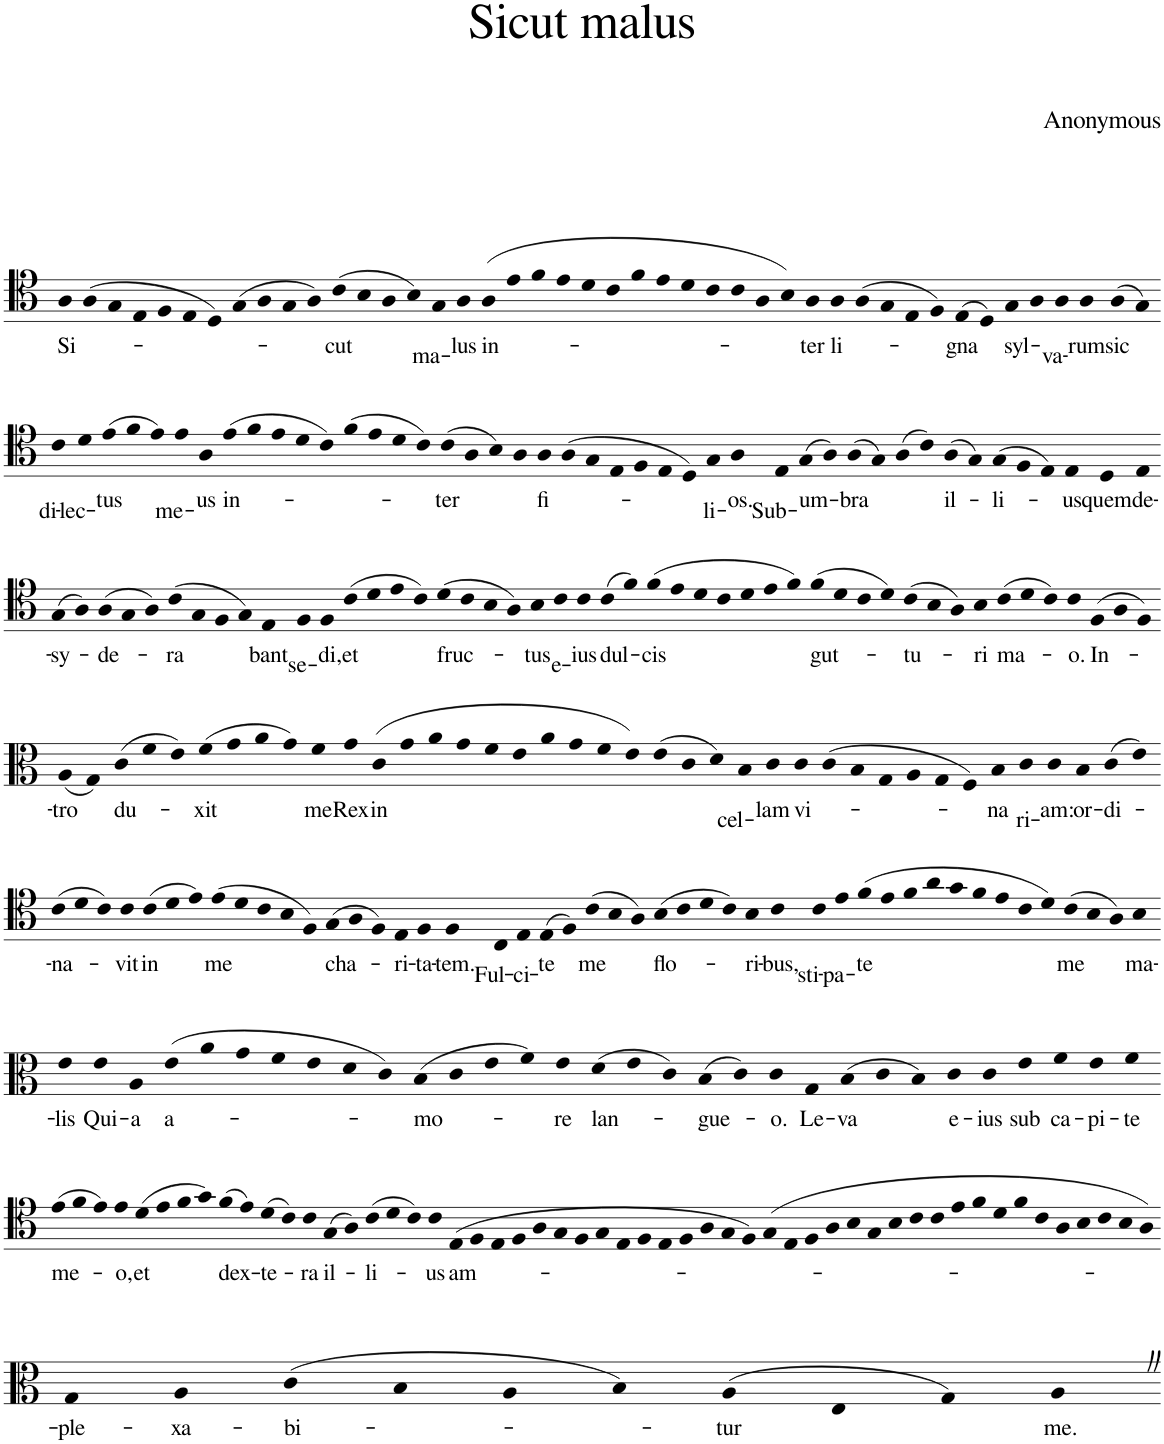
**kern	**text
*part1	*part1
*staff1	*staff1
*I"Piano	*
*I'Pno.	*
*clefC4	*
*k[]	*
*M63/4	*
=1	=1
!	!LO:LY:b
4A	Si-
(4A	.
4G	.
4E	.
4F	.
4E	.
4D)	.
(4G	.
4A	.
4G	.
4A)	.
!	!LO:LY:b
(4c	-cut
4B	.
4A	.
4B)	.
!	!LO:LY:b
4G	ma-
!	!LO:LY:b
4A	-lus
!	!LO:LY:b
(4A	in-
4e	.
4f	.
4e	.
4d	.
4c	.
4f	.
4e	.
4d	.
4c	.
4c	.
4A	.
4B)	.
!	!LO:LY:b
4A	-ter
!	!LO:LY:b
4A	li-
(4A	.
4G	.
4E	.
4F)	.
!	!LO:LY:b
(4E	-gna
4D)	.
!	!LO:LY:b
4G	syl-
4A	.
!	!LO:LY:b
4A	-va-
!	!LO:LY:b
4A	-rum
!	!LO:LY:b
(4A	sic
4G)	.
!!LO:LB:g=z
=2-	=2-
!	!LO:LY:b
4c	di-
!	!LO:LY:b
4d	-lec-
!	!LO:LY:b
(4e	-tus
4f	.
4e)	.
!	!LO:LY:b
4e	me-
!	!LO:LY:b
4A	-us
!	!LO:LY:b
(4e	in-
4f	.
4e	.
4d	.
4c)	.
(4f	.
4e	.
4d	.
4c)	.
!	!LO:LY:b
(4c	-ter
4A	.
4B)	.
4A	.
!	!LO:LY:b
4A	fi-
(4A	.
4G	.
4E	.
4F	.
4E	.
4D)	.
!	!LO:LY:b
4G	-li-
!	!LO:LY:b
4A	-os.
!	!LO:LY:b
4E	Sub-
!	!LO:LY:b
(4G	-um-
4A)	.
!	!LO:LY:b
(4A	-bra
4G)	.
(4A	.
4c)	.
!	!LO:LY:b
(4A	il-
4G)	.
!	!LO:LY:b
(4G	-li-
4F	.
4E)	.
!	!LO:LY:b
4E	-us
!	!LO:LY:b
4D	quem
!	!LO:LY:b
4E	de-
1.ryy	.
*clefC3	*
!!LO:LB:g=z
=3-	=3-
!	!LO:LY:b
(4G	-sy-
4A)	.
!	!LO:LY:b
(4A	-de-
4G	.
4A)	.
!	!LO:LY:b
(4c	-ra
4B	.
4A	.
4B)	.
!	!LO:LY:b
4G	bant
!	!LO:LY:b
4A	se-
!	!LO:LY:b
4A	-di,
!	!LO:LY:b
(4e	et
4f	.
4g	.
4e)	.
!	!LO:LY:b
(4f	fruc-
4e	.
4d	.
4c)	.
!	!LO:LY:b
4d	-tus
!	!LO:LY:b
4e	e-
!	!LO:LY:b
4e	-ius
!	!LO:LY:b
(4e	dul-
4a)	.
!	!LO:LY:b
(4a	-cis
4g	.
4f	.
4e	.
4f	.
4g	.
4a)	.
!	!LO:LY:b
(4a	gut-
4f	.
4e	.
4f)	.
!	!LO:LY:b
(4e	-tu-
4d	.
4c)	.
!	!LO:LY:b
4d	-ri
!	!LO:LY:b
(4e	ma-
4f	.
4e)	.
!	!LO:LY:b
4e	-o.
!	!LO:LY:b
(4A	In-
4c	.
4A)	.
2.ryy	.
*clefC4	*
!!LO:LB:g=z
=4-	=4-
!	!LO:LY:b
(4A	-tro
4G)	.
!	!LO:LY:b
(4c	du-
4d	.
4c)	.
!	!LO:LY:b
(4d	-xit
4e	.
4f	.
4e)	.
!	!LO:LY:b
4d	me
!	!LO:LY:b
4e	Rex
!	!LO:LY:b
(4A	in
4e	.
4f	.
4e	.
4d	.
4c	.
4f	.
4e	.
4d	.
4c)	.
(4c	.
4A	.
4B)	.
!	!LO:LY:b
4G	cel-
!	!LO:LY:b
4A	-lam
!	!LO:LY:b
4A	vi-
(4A	.
4G	.
4E	.
4F	.
4E	.
4D)	.
!	!LO:LY:b
4G	-na
!	!LO:LY:b
4A	ri-
!	!LO:LY:b
4A	-am:
!	!LO:LY:b
4G	or-
!	!LO:LY:b
(4A	-di-
4c)	.
1..ryy	.
*clefC3	*
!!LO:LB:g=z
=5-	=5-
!	!LO:LY:b
(4c	-na-
4d	.
4c)	.
!	!LO:LY:b
4c	-vit
!	!LO:LY:b
(4c	in
4d	.
4e)	.
!	!LO:LY:b
(4e	me
4d	.
4c	.
4B	.
4A)	.
!	!LO:LY:b
(4B	cha-
4c	.
4A)	.
!	!LO:LY:b
4G	-ri-
!	!LO:LY:b
4A	-ta-
!	!LO:LY:b
4A	-tem.
!	!LO:LY:b
4E	Ful-
!	!LO:LY:b
4G	-ci-
!	!LO:LY:b
(4G	-te
4A)	.
!	!LO:LY:b
(4e	me
4d	.
4c)	.
!	!LO:LY:b
(4d	flo-
4e	.
4f	.
4e)	.
!	!LO:LY:b
4d	-ri-
!	!LO:LY:b
4e	-bus,
!	!LO:LY:b
4e	sti-
!	!LO:LY:b
4g	-pa-
!	!LO:LY:b
(4a	-te
4g	.
4a	.
4cc	.
4b	.
4a	.
4g	.
4e	.
4f)	.
!	!LO:LY:b
(4e	me
4d	.
4c)	.
!	!LO:LY:b
4d	ma-
1ryy	.
*clefC4	*
!!LO:LB:g=z
=6-	=6-
!	!LO:LY:b
4e	-lis
!	!LO:LY:b
4e	Qui-
!	!LO:LY:b
4A	-a
!	!LO:LY:b
(4e	a-
4f	.
4e	.
4d	.
4c	.
4B	.
4A)	.
!	!LO:LY:b
(4G	-mo-
4A	.
4c	.
4d)	.
!	!LO:LY:b
4c	-re
!	!LO:LY:b
(4B	lan-
4c	.
4A)	.
!	!LO:LY:b
(4G	-gue-
4A)	.
!	!LO:LY:b
4A	-o.
!	!LO:LY:b
4E	Le-
!	!LO:LY:b
(4G	-va
4A	.
4G)	.
!	!LO:LY:b
4A	e-
!	!LO:LY:b
4A	-ius
!	!LO:LY:b
4c	sub
!	!LO:LY:b
4d	ca-
!	!LO:LY:b
4c	-pi-
!	!LO:LY:b
4d	-te
4%15ryy	.
*clefC3	*
!!LO:LB:g=z
=7-	=7-
!	!LO:LY:b
(4e	me-
4f	.
4e)	.
!	!LO:LY:b
4e	-o,
!	!LO:LY:b
(4d	et
4e	.
4f	.
4g)	.
!	!LO:LY:b
(4f	dex-
4e)	.
!	!LO:LY:b
(4d	-te-
4c)	.
!	!LO:LY:b
4c	-ra
!	!LO:LY:b
(4G	il-
4A)	.
!	!LO:LY:b
(4c	-li-
4d	.
4c)	.
!	!LO:LY:b
4c	-us
!	!LO:LY:b
(4G	am-
4A	.
4G	.
4A	.
4c	.
4B	.
4A	.
4B	.
4G	.
4A	.
4G	.
4A	.
4c	.
4B	.
4A)	.
(4B	.
4G	.
4A	.
4c	.
4d	.
4B	.
4d	.
4e	.
4e	.
4g	.
4a	.
4f	.
4a	.
4e	.
4c	.
4d	.
4e	.
4d	.
4c)	.
!!LO:LB:g=z
=8-	=8-
!	!LO:LY:b
4G	-ple-
!	!LO:LY:b
4A	-xa-
!	!LO:LY:b
(4c	-bi-
4B	.
4A	.
4B)	.
!	!LO:LY:b
(4A	-tur
4E	.
4G)	.
!	!LO:LY:b
4AZ	me.
=-	=-
*-	*-
